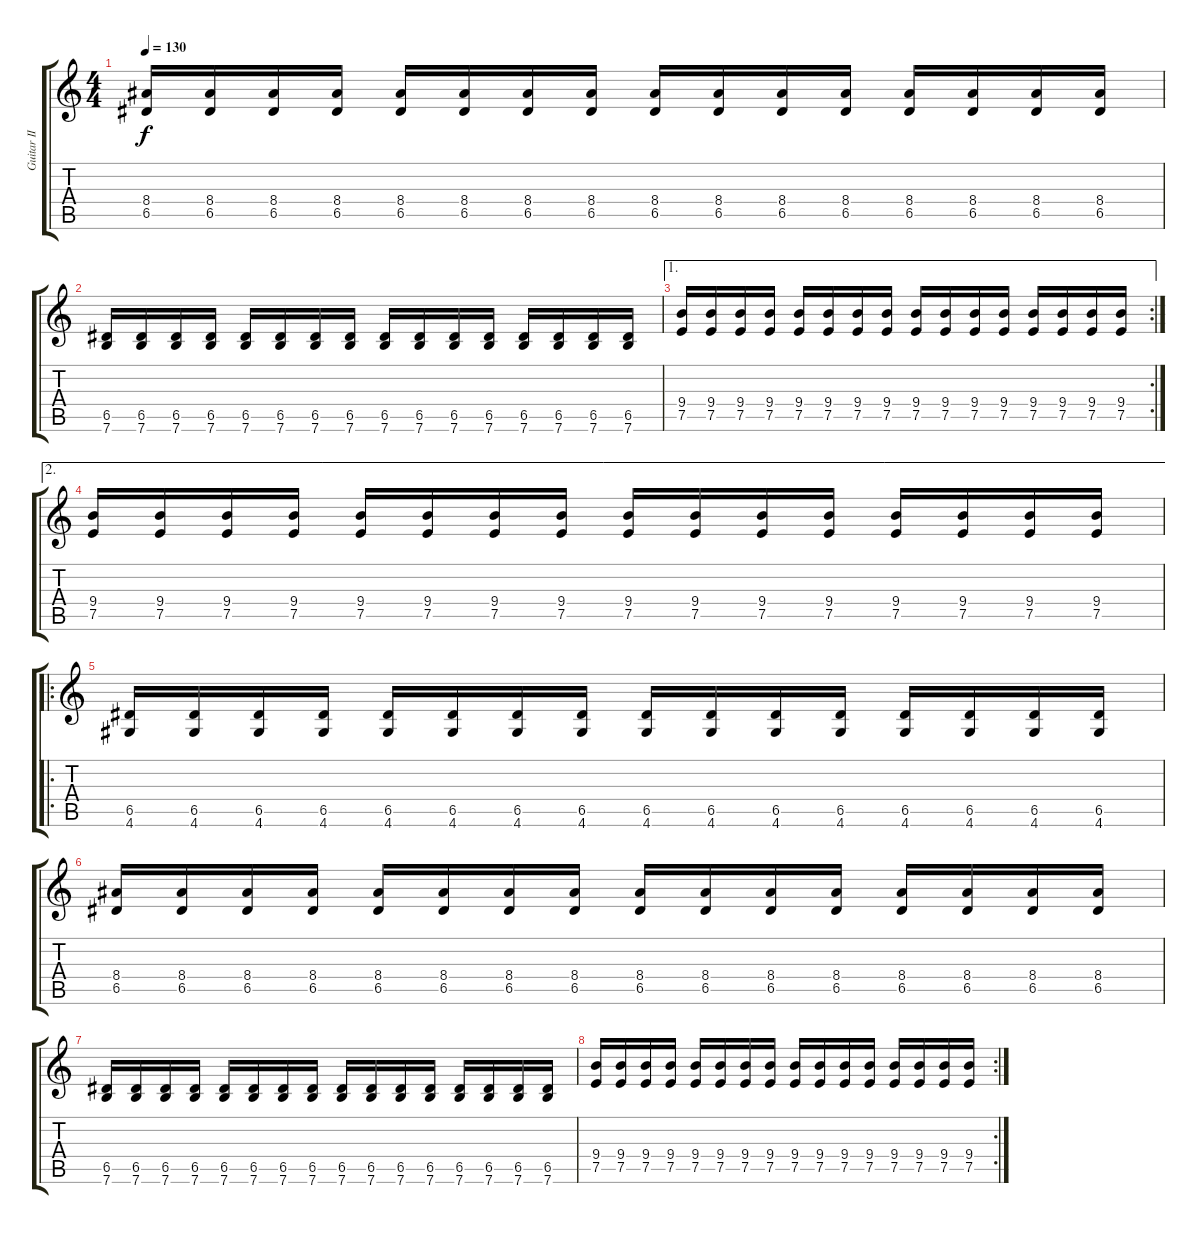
\track ("Guitar II" "Guitar II") {instrument distortionguitar}
\staff {score tabs}
\tuning (E4 B3 G3 D3 A2 E2) {hide}
\ts (4 4)
\tempo 130
\clef g2
\ks c
(8.4 6.5).16{dy f} (8.4 6.5).16 (8.4 6.5).16 (8.4 6.5).16 (8.4 6.5).16 (8.4 6.5).16 (8.4 6.5).16 (8.4 6.5).16 (8.4 6.5).16 (8.4 6.5).16 (8.4 6.5).16 (8.4 6.5).16 (8.4 6.5).16 (8.4 6.5).16 (8.4 6.5).16 (8.4 6.5).16 |
(6.5 7.6).16 (6.5 7.6).16 (6.5 7.6).16 (6.5 7.6).16 (6.5 7.6).16 (6.5 7.6).16 (6.5 7.6).16 (6.5 7.6).16 (6.5 7.6).16 (6.5 7.6).16 (6.5 7.6).16 (6.5 7.6).16 (6.5 7.6).16 (6.5 7.6).16 (6.5 7.6).16 (6.5 7.6).16 |
\ae 1
\rc 2
(9.4 7.5).16 (9.4 7.5).16 (9.4 7.5).16 (9.4 7.5).16 (9.4 7.5).16 (9.4 7.5).16 (9.4 7.5).16 (9.4 7.5).16 (9.4 7.5).16 (9.4 7.5).16 (9.4 7.5).16 (9.4 7.5).16 (9.4 7.5).16 (9.4 7.5).16 (9.4 7.5).16 (9.4 7.5).16 |
\ae 2
(9.4 7.5).16 (9.4 7.5).16 (9.4 7.5).16 (9.4 7.5).16 (9.4 7.5).16 (9.4 7.5).16 (9.4 7.5).16 (9.4 7.5).16 (9.4 7.5).16 (9.4 7.5).16 (9.4 7.5).16 (9.4 7.5).16 (9.4 7.5).16 (9.4 7.5).16 (9.4 7.5).16 (9.4 7.5).16 |
\ro
(6.5 4.6).16 (6.5 4.6).16 (6.5 4.6).16 (6.5 4.6).16 (6.5 4.6).16 (6.5 4.6).16 (6.5 4.6).16 (6.5 4.6).16 (6.5 4.6).16 (6.5 4.6).16 (6.5 4.6).16 (6.5 4.6).16 (6.5 4.6).16 (6.5 4.6).16 (6.5 4.6).16 (6.5 4.6).16 |
(8.4 6.5).16 (8.4 6.5).16 (8.4 6.5).16 (8.4 6.5).16 (8.4 6.5).16 (8.4 6.5).16 (8.4 6.5).16 (8.4 6.5).16 (8.4 6.5).16 (8.4 6.5).16 (8.4 6.5).16 (8.4 6.5).16 (8.4 6.5).16 (8.4 6.5).16 (8.4 6.5).16 (8.4 6.5).16 |
(6.5 7.6).16 (6.5 7.6).16 (6.5 7.6).16 (6.5 7.6).16 (6.5 7.6).16 (6.5 7.6).16 (6.5 7.6).16 (6.5 7.6).16 (6.5 7.6).16 (6.5 7.6).16 (6.5 7.6).16 (6.5 7.6).16 (6.5 7.6).16 (6.5 7.6).16 (6.5 7.6).16 (6.5 7.6).16 |
\rc 2
(9.4 7.5).16 (9.4 7.5).16 (9.4 7.5).16 (9.4 7.5).16 (9.4 7.5).16 (9.4 7.5).16 (9.4 7.5).16 (9.4 7.5).16 (9.4 7.5).16 (9.4 7.5).16 (9.4 7.5).16 (9.4 7.5).16 (9.4 7.5).16 (9.4 7.5).16 (9.4 7.5).16 (9.4 7.5).16
